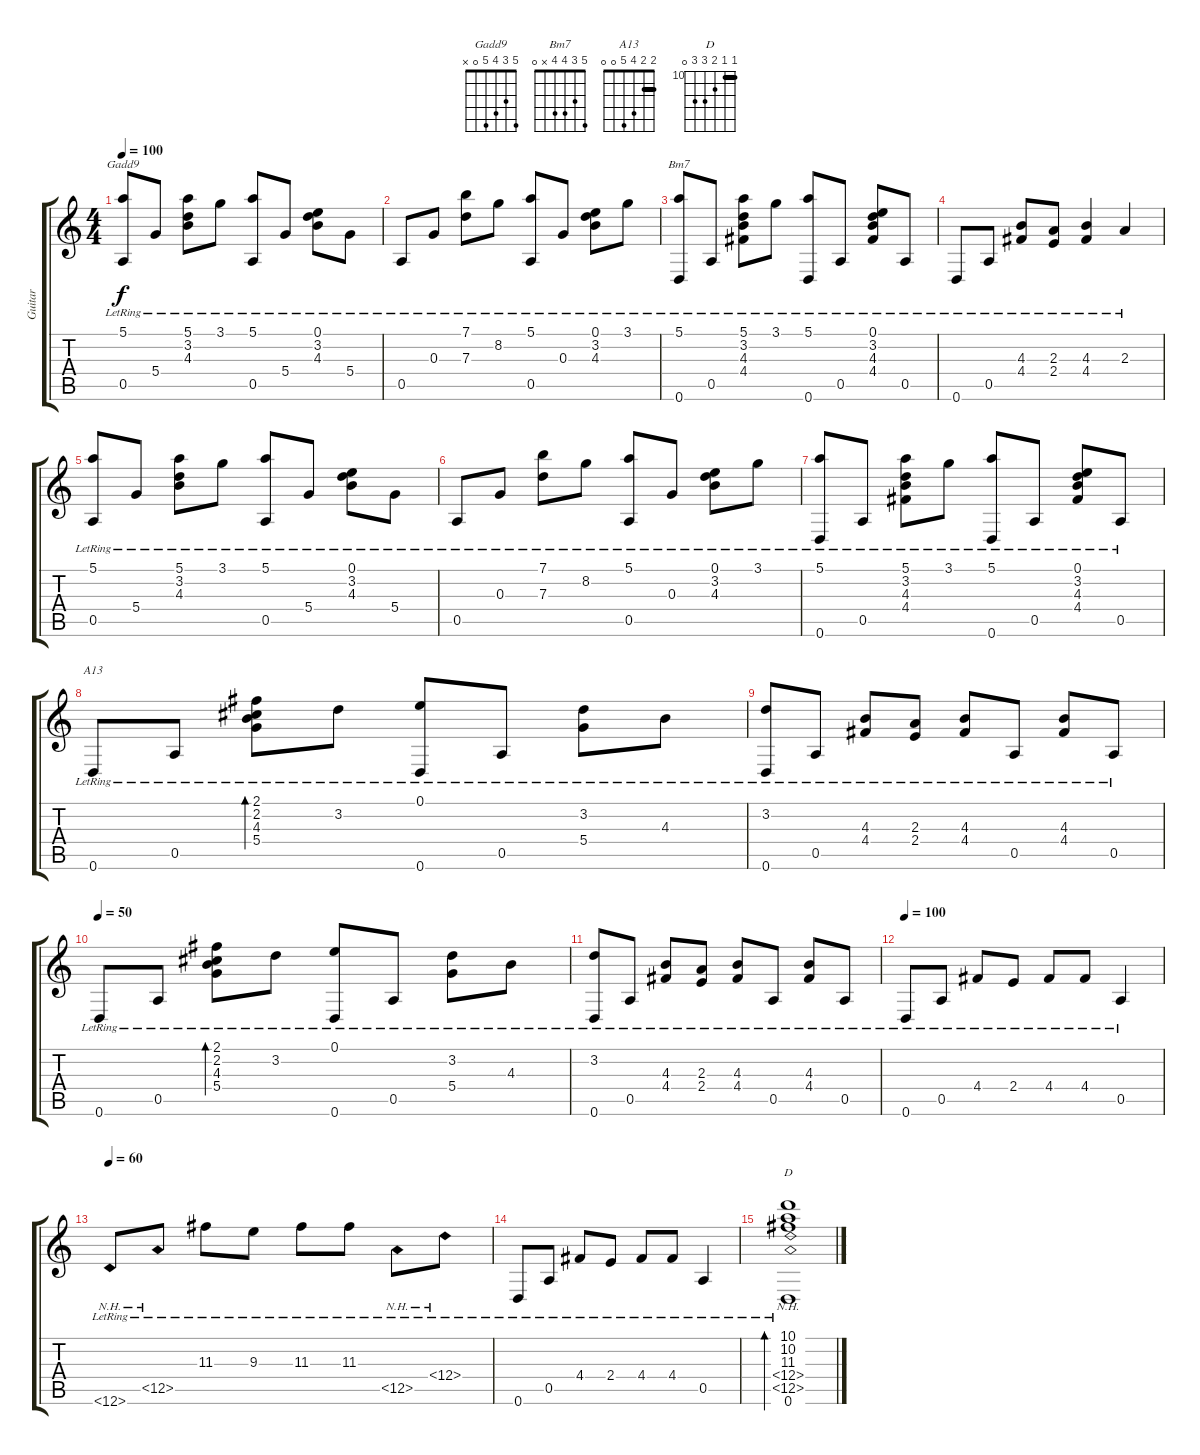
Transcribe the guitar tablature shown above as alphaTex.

\track ("Guitar" "Guitar") {instrument electricguitarjazz}
\staff {score tabs}
\tuning (E4 B3 G3 D3 A2 D2) {hide}
\chord ("Gadd9" 5 3 4 5 0 x) {barre 3}
\chord ("Bm7" 5 3 4 4 x 0) {barre 3}
\chord ("A13" 2 2 4 5 0 0) {barre 2}
\chord ("D" 10 10 11 12 12 0) {firstfret 10 barre 10}
\ts (4 4)
\tempo 100
\clef g2
\ks c
(5.1{lr} 0.5{lr}).8{ch "Gadd9" dy f} 5.4{lr}.8 (5.1{lr} 3.2{lr} 4.3{lr}).8 3.1{lr}.8 (5.1{lr} 0.5{lr}).8 5.4{lr}.8 (0.1{lr} 3.2{lr} 4.3{lr}).8 5.4{lr}.8 |
0.5{lr}.8 0.3{lr}.8 (7.1{lr} 7.3{lr}).8 8.2{lr}.8 (5.1{lr} 0.5{lr}).8 0.3{lr}.8 (0.1{lr} 3.2{lr} 4.3{lr}).8 3.1{lr}.8 |
(5.1{lr} 0.6{lr}).8{ch "Bm7"} 0.5{lr}.8 (5.1{lr} 3.2{lr} 4.3{lr} 4.4{lr}).8 3.1{lr}.8 (5.1{lr} 0.6{lr}).8 0.5{lr}.8 (0.1{lr} 3.2{lr} 4.3{lr} 4.4{lr}).8 0.5{lr}.8 |
0.6{lr}.8 0.5{lr}.8 (4.3{lr} 4.4{lr}).8 (2.3{lr} 2.4{lr}).8 (4.3{lr} 4.4{lr}).4 2.3{lr}.4 |
(5.1{lr} 0.5{lr}).8 5.4{lr}.8 (5.1{lr} 3.2{lr} 4.3{lr}).8 3.1{lr}.8 (5.1{lr} 0.5{lr}).8 5.4{lr}.8 (0.1{lr} 3.2{lr} 4.3{lr}).8 5.4{lr}.8 |
0.5{lr}.8 0.3{lr}.8 (7.1{lr} 7.3{lr}).8 8.2{lr}.8 (5.1{lr} 0.5{lr}).8 0.3{lr}.8 (0.1{lr} 3.2{lr} 4.3{lr}).8 3.1{lr}.8 |
(5.1{lr} 0.6{lr}).8 0.5{lr}.8 (5.1{lr} 3.2{lr} 4.3{lr} 4.4{lr}).8 3.1{lr}.8 (5.1{lr} 0.6{lr}).8 0.5{lr}.8 (0.1{lr} 3.2{lr} 4.3{lr} 4.4{lr}).8 0.5{lr}.8 |
0.6{lr}.8{ch "A13"} 0.5{lr}.8 (2.1{lr} 2.2{lr} 4.3{lr} 5.4{lr}).8{bd 480} 3.2{lr}.8 (0.1{lr} 0.6{lr}).8 0.5{lr}.8 (3.2{lr} 5.4{lr}).8 4.3{lr}.8 |
(3.2{lr} 0.6{lr}).8 0.5{lr}.8 (4.3{lr} 4.4{lr}).8 (2.3{lr} 2.4{lr}).8 (4.3{lr} 4.4{lr}).8 0.5{lr}.8 (4.3{lr} 4.4{lr}).8 0.5{lr}.8 |
\tempo 50
0.6{lr}.8 0.5{lr}.8 (2.1{lr} 2.2{lr} 4.3{lr} 5.4{lr}).8{bd 480} 3.2{lr}.8 (0.1{lr} 0.6{lr}).8 0.5{lr}.8 (3.2{lr} 5.4{lr}).8 4.3{lr}.8 |
(3.2{lr} 0.6{lr}).8 0.5{lr}.8 (4.3{lr} 4.4{lr}).8 (2.3{lr} 2.4{lr}).8 (4.3{lr} 4.4{lr}).8 0.5{lr}.8 (4.3{lr} 4.4{lr}).8 0.5{lr}.8 |
\tempo 100
0.6{lr}.8 0.5{lr}.8 4.4{lr}.8 2.4{lr}.8 4.4{lr}.8 4.4{lr}.8 0.5{lr}.4 |
\tempo 60
12.6{nh lr}.8 12.5{nh lr}.8 11.3{lr}.8 9.3{lr}.8 11.3{lr}.8 11.3{lr}.8 12.5{nh lr}.8 12.4{nh lr}.8 |
0.6{lr}.8 0.5{lr}.8 4.4{lr}.8 2.4{lr}.8 4.4{lr}.8 4.4{lr}.8 0.5{lr}.4 |
(10.1{lr} 10.2{lr} 11.3{lr} 12.4{nh lr} 12.5{nh lr} 0.6{lr}).1{bd 480 ch "D"}
